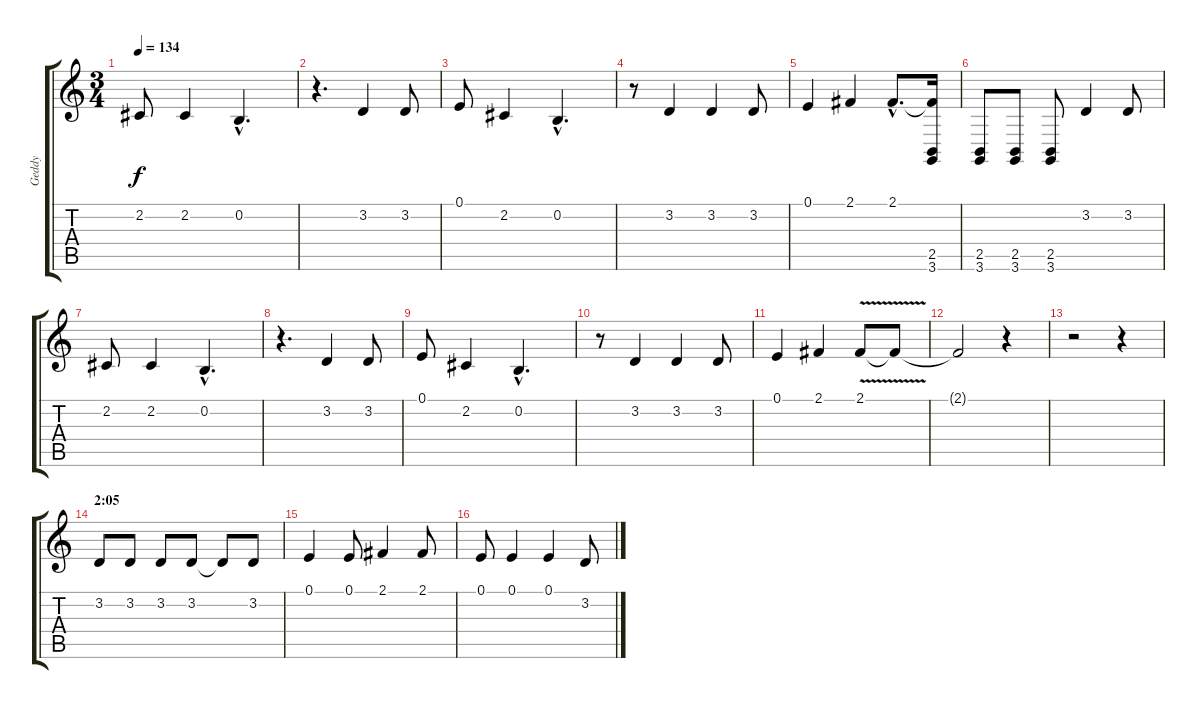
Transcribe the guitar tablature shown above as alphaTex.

\track ("Geddy" "Geddy") {instrument lead6voice}
\staff {score tabs}
\tuning (E4 B3 G3 D3 A2 E2) {hide}
\ts (3 4)
\tempo 134
\clef g2
\ks c
2.2.8{dy f} 2.2.4 0.2{hac}.4{d} |
r.4{d} 3.2.4 3.2.8 |
0.1.8 2.2.4 0.2{hac}.4{d} |
r.8 3.2.4 3.2.4 3.2.8 |
0.1.4 2.1.4 2.1{hac}.8{d} (2.1{t} 2.5 3.6).16{volume 10 instrument lead2sawtooth} |
(2.5 3.6).8 (2.5 3.6).8 (2.5 3.6).8 3.2.4{volume 16 instrument lead6voice} 3.2.8 |
2.2.8 2.2.4 0.2{hac}.4{d} |
r.4{d} 3.2.4 3.2.8 |
0.1.8 2.2.4 0.2{hac}.4{d} |
r.8 3.2.4 3.2.4 3.2.8 |
0.1.4 2.1.4 2.1{v}.8 2.1{t}.8 |
2.1{t}.2 r.4 |
r.2 r.4 |
\section ("" "2:05")
3.2.8 3.2.8 3.2.8 3.2.8 3.2{t}.8 3.2.8 |
0.1.4 0.1.8 2.1.4 2.1.8 |
0.1.8 0.1.4 0.1.4 3.2.8
